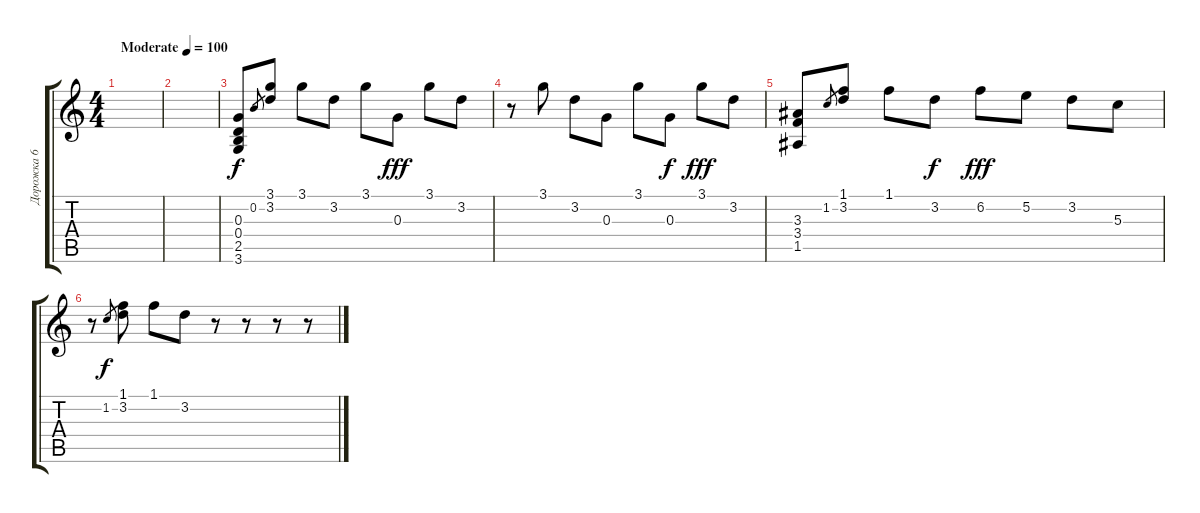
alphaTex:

\track ("Дорожка 6" "Дорожка 6") {instrument acousticguitarsteel}
\staff {score tabs}
\tuning (E4 B3 G3 D3 A2 E2) {hide}
\ts (4 4)
\tempo (100 "Moderate")
\clef g2
\ks c
|
|
(0.3 0.4 2.5 3.6).8 0.2.8{gr} (3.1 3.2).8 3.1.8 3.2.8{dy f} 3.1.8 0.3.8{dy fff} 3.1.8 3.2.8 |
r.8 3.1.8 3.2.8 0.3.8 3.1.8 0.3.8{dy f} 3.1.8{dy fff} 3.2.8 |
(3.3 3.4 1.5).8 1.2.8{gr} (1.1 3.2).8 1.1.8 3.2.8{dy f} 6.2.8{dy fff} 5.2.8 3.2.8 5.3.8 |
r.8 1.2.8{gr dy f} (1.1 3.2).8 1.1.8 3.2.8 r.8 r.8 r.8 r.8
